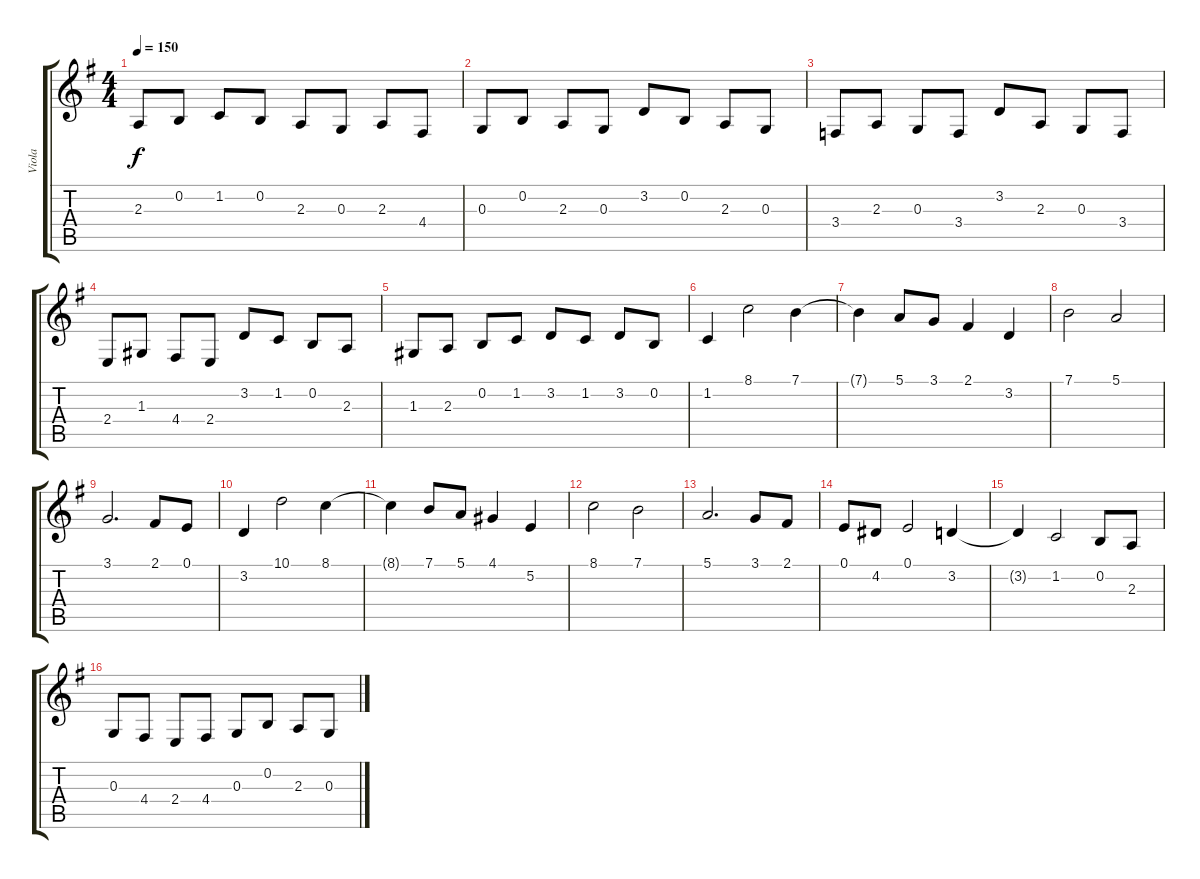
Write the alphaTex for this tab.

\track ("Viola" "Viola") {instrument viola}
\staff {score tabs}
\tuning (E4 B3 G3 D3 A2 E2) {hide}
\ts (4 4)
\tempo 150
\clef g2
\ks g
2.3.8{dy f} 0.2.8 1.2.8 0.2.8 2.3.8 0.3.8 2.3.8 4.4.8 |
0.3.8 0.2.8 2.3.8 0.3.8 3.2.8 0.2.8 2.3.8 0.3.8 |
3.4.8 2.3.8 0.3.8 3.4.8 3.2.8 2.3.8 0.3.8 3.4.8 |
2.4.8 1.3.8 4.4.8 2.4.8 3.2.8 1.2.8 0.2.8 2.3.8 |
1.3.8 2.3.8 0.2.8 1.2.8 3.2.8 1.2.8 3.2.8 0.2.8 |
1.2.4 8.1.2 7.1.4 |
7.1{t}.4 5.1.8 3.1.8 2.1.4 3.2.4 |
7.1.2 5.1.2 |
3.1.2{d} 2.1.8 0.1.8 |
3.2.4 10.1.2 8.1.4 |
8.1{t}.4 7.1.8 5.1.8 4.1.4 5.2.4 |
8.1.2 7.1.2 |
5.1.2{d} 3.1.8 2.1.8 |
0.1.8 4.2.8 0.1.2 3.2.4 |
3.2{t}.4 1.2.2 0.2.8 2.3.8 |
0.3.8 4.4.8 2.4.8 4.4.8 0.3.8 0.2.8 2.3.8 0.3.8
